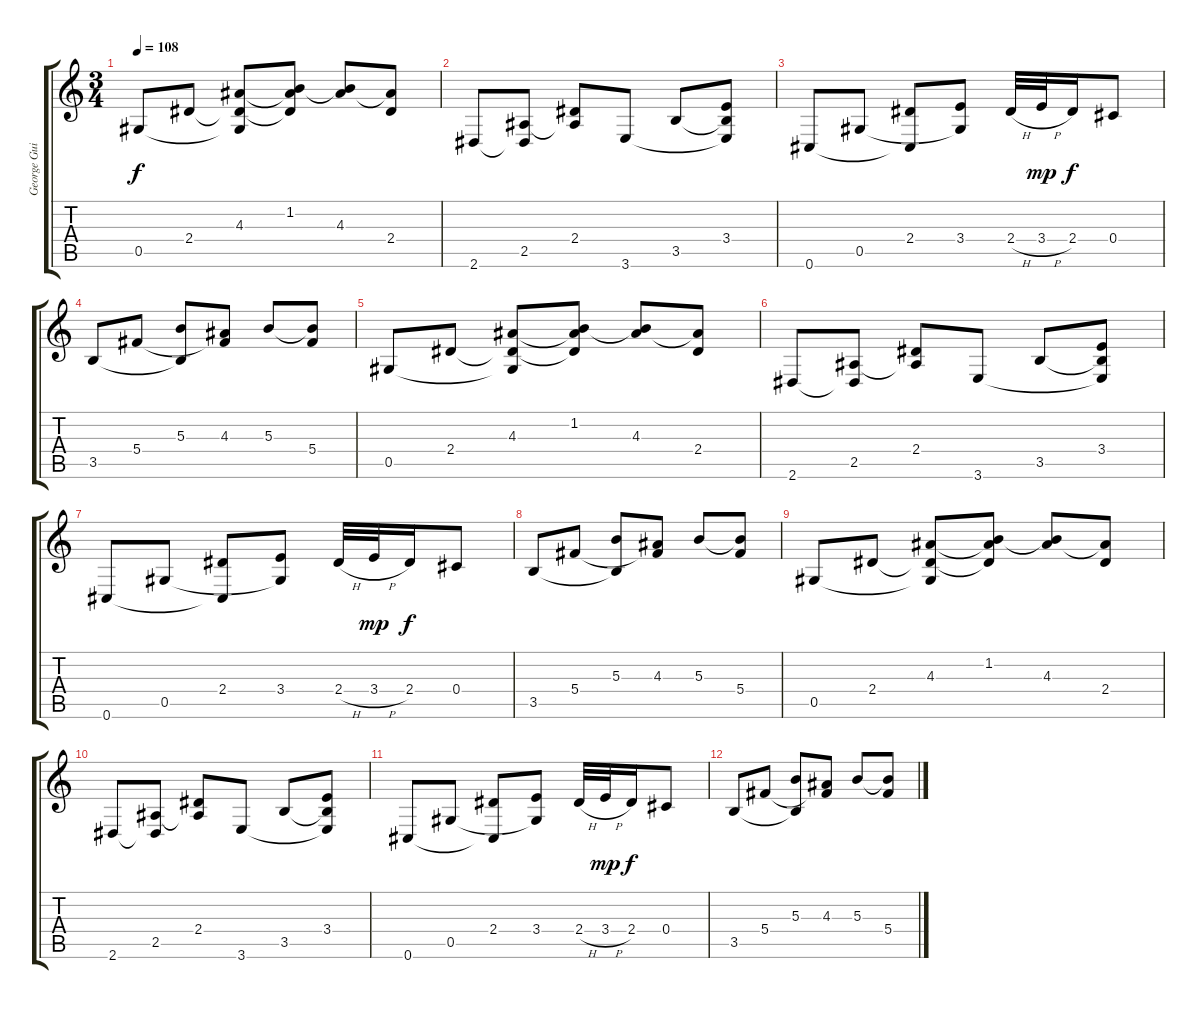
\track ("George Guitar" "George Gui") {instrument acousticguitarsteel}
\staff {score tabs}
\tuning (Eb4 Bb3 Gb3 Db3 Ab2 Db2) {hide}
\ts (3 4)
\tempo 108
\clef g2
\ks c
0.5.8{dy f} 2.4.8 (4.3 2.4{t} 0.5{t}).8 (1.2 4.3{t} 2.4{t}).8 (1.2{t} 4.3).8 (4.3{t} 2.4).8 |
2.6.8 (2.5 2.6{t}).8 (2.4 2.5{t}).8 3.6.8 3.5.8 (3.4 3.5{t} 3.6{t}).8 |
0.6.8 0.5.8 (2.4 0.6{t}).8 (3.4 0.5{t}).8 2.4{h}.32 3.4{h}.32{dy mp} 2.4.16{dy f} 0.4.8 |
3.5.8 5.4.8 (5.3 3.5{t}).8 (4.3 5.4{t}).8 5.3.8 (5.3{t} 5.4).8 |
0.5.8 2.4.8 (4.3 2.4{t} 0.5{t}).8 (1.2 4.3{t} 2.4{t}).8 (1.2{t} 4.3).8 (4.3{t} 2.4).8 |
2.6.8 (2.5 2.6{t}).8 (2.4 2.5{t}).8 3.6.8 3.5.8 (3.4 3.5{t} 3.6{t}).8 |
0.6.8 0.5.8 (2.4 0.6{t}).8 (3.4 0.5{t}).8 2.4{h}.32 3.4{h}.32{dy mp} 2.4.16{dy f} 0.4.8 |
3.5.8 5.4.8 (5.3 3.5{t}).8 (4.3 5.4{t}).8 5.3.8 (5.3{t} 5.4).8 |
0.5.8 2.4.8 (4.3 2.4{t} 0.5{t}).8 (1.2 4.3{t} 2.4{t}).8 (1.2{t} 4.3).8 (4.3{t} 2.4).8 |
2.6.8 (2.5 2.6{t}).8 (2.4 2.5{t}).8 3.6.8 3.5.8 (3.4 3.5{t} 3.6{t}).8 |
0.6.8 0.5.8 (2.4 0.6{t}).8 (3.4 0.5{t}).8 2.4{h}.32 3.4{h}.32{dy mp} 2.4.16{dy f} 0.4.8 |
3.5.8 5.4.8 (5.3 3.5{t}).8 (4.3 5.4{t}).8 5.3.8 (5.3{t} 5.4).8
